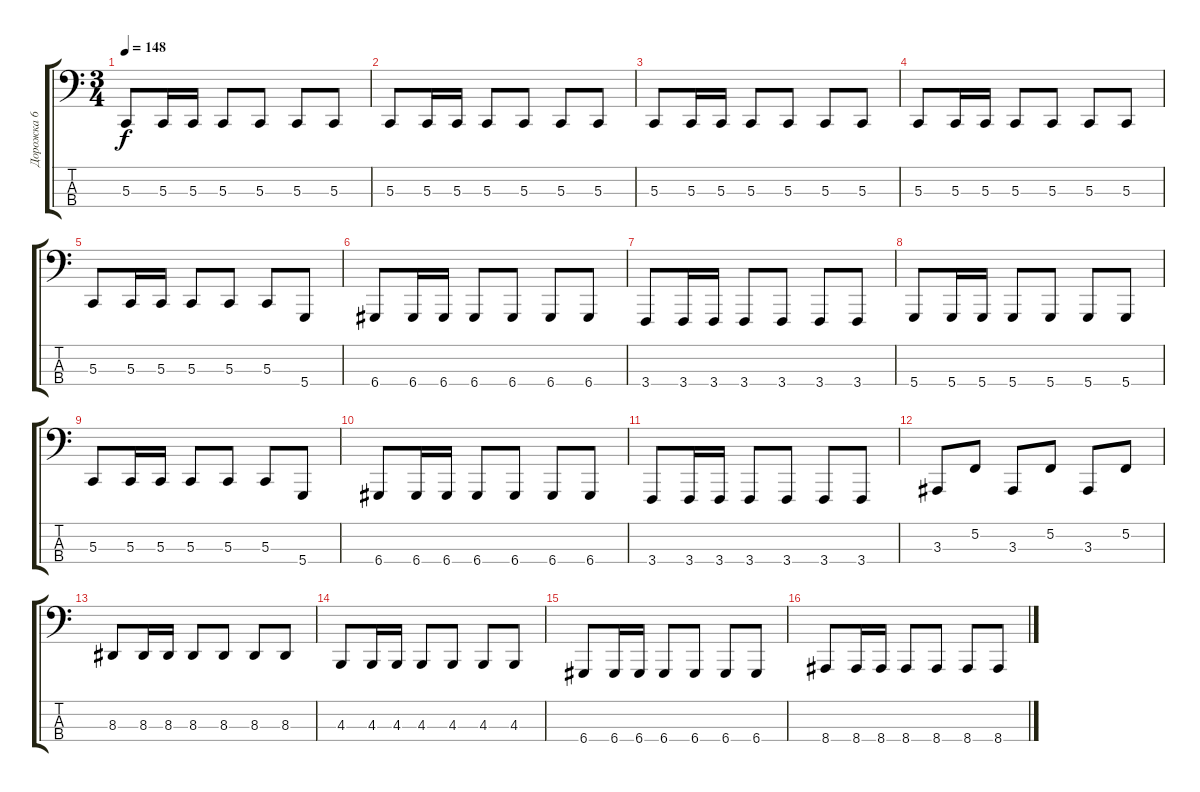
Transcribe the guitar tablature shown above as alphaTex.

\track ("Дорожка 6" "Дорожка 6") {instrument lead8bassandlead}
\staff {score tabs}
\tuning (F2 C2 G1 D1) {hide}
\ts (3 4)
\tempo 148
\clef f4
\ks c
5.3.8{dy f} 5.3.16 5.3.16 5.3.8 5.3.8 5.3.8 5.3.8 |
5.3.8 5.3.16 5.3.16 5.3.8 5.3.8 5.3.8 5.3.8 |
5.3.8 5.3.16 5.3.16 5.3.8 5.3.8 5.3.8 5.3.8 |
5.3.8 5.3.16 5.3.16 5.3.8 5.3.8 5.3.8 5.3.8 |
5.3.8 5.3.16 5.3.16 5.3.8 5.3.8 5.3.8 5.4.8 |
6.4.8 6.4.16 6.4.16 6.4.8 6.4.8 6.4.8 6.4.8 |
3.4.8 3.4.16 3.4.16 3.4.8 3.4.8 3.4.8 3.4.8 |
5.4.8 5.4.16 5.4.16 5.4.8 5.4.8 5.4.8 5.4.8 |
5.3.8 5.3.16 5.3.16 5.3.8 5.3.8 5.3.8 5.4.8 |
6.4.8 6.4.16 6.4.16 6.4.8 6.4.8 6.4.8 6.4.8 |
3.4.8 3.4.16 3.4.16 3.4.8 3.4.8 3.4.8 3.4.8 |
3.3.8 5.2.8 3.3.8 5.2.8 3.3.8 5.2.8 |
8.3.8 8.3.16 8.3.16 8.3.8 8.3.8 8.3.8 8.3.8 |
4.3.8 4.3.16 4.3.16 4.3.8 4.3.8 4.3.8 4.3.8 |
6.4.8 6.4.16 6.4.16 6.4.8 6.4.8 6.4.8 6.4.8 |
8.4.8 8.4.16 8.4.16 8.4.8 8.4.8 8.4.8 8.4.8
